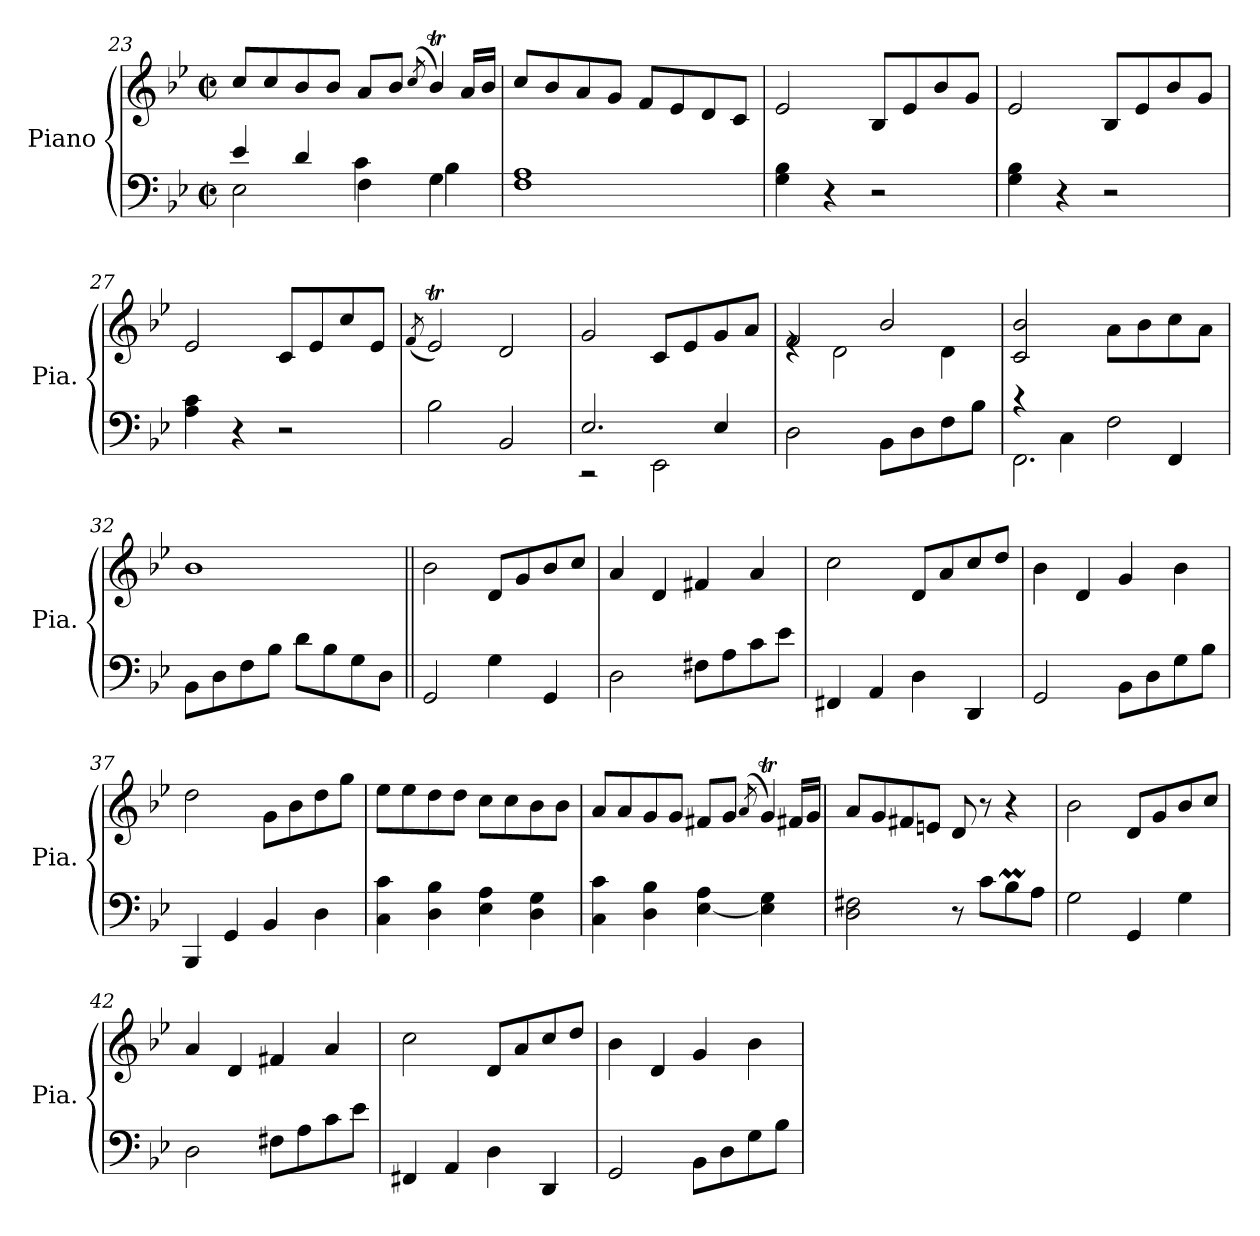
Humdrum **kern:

**kern	**kern
*part1	*part1
*staff2	*staff1
*I"Piano	*
*I'Pia.	*
!!LO:LB:g=z
*clefF4	*clefG2
*k[b-e-]	*k[b-e-]
*M2/2	*M2/2
*met(c|)	*met(c|)
=23	=23
*^	*^
*	*	*	*^
2E-\	4e-/	8cc/L	2.ryy	2..ryy
.	.	8cc/	.	.
.	4d/	8b-/	.	.
.	.	8b-/J	.	.
4F\	4c\	8a/L	.	.
.	.	8b-/J	.	.
.	.	(8qcc/	.	.
4G\	4B-\	4b-T/)	8ryy	.
.	.	.	8ryy	16a/LL
.	.	.	.	16b-/JJ
*v	*v	*	*	*
*	*v	*v	*v
=24	=24
1F 1A	8cc/L
.	8b-/
.	8a/
.	8g/J
.	8f/L
.	8e-/
.	8d/
.	8c/J
=25	=25
4G\ 4B-\	2e-/
4r	.
2r	8B-/L
.	8e-/
.	8b-/
.	8g/J
=26	=26
4G\ 4B-\	2e-/
4r	.
2r	8B-/L
.	8e-/
.	8b-/
.	8g/J
=27	=27
4A\ 4c\	2e-/
4r	.
2r	8c/L
.	8e-/
.	8cc/
.	8e-/J
=28	=28
.	(8qf/
2B-\	2e-T/)
2BB-/	2d/
!!LO:LB:g=z
=29	=29
*^	*
2.E-/	2r	2g/
.	2EE-\	8c/L
.	.	8e-/
4E-/	.	8g/
.	.	8a/J
*v	*v	*
=30	=30
*	*^
2D\	2f/	4re
.	.	2d\
8BB-\L	2b-/	.
8D\	.	.
8F\	.	4d\
8B-\J	.	.
*	*v	*v
=31	=31
*^	*
2.FF\	4rc	2c/ 2b-/
.	4C\	.
.	2F\	8a\L
.	.	8b-\
4FF/	.	8cc\
.	.	8a\J
*v	*v	*
=32	=32
8BB-\L	1b-
8D\	.
8F\	.
8B-\J	.
8d\L	.
8B-\	.
8G\	.
8D\J	.
!!LO:PB:g=z
=33||	=33||
2GG/	2b-\
4G\	8d/L
.	8g/
4GG/	8b-/
.	8cc/J
=34	=34
2D\	4a/
.	4d/
8F#X\L	4f#X/
8A\	.
8c\	4a/
8e-\J	.
=35	=35
4FF#X/	2cc\
4AA/	.
4D\	8d/L
.	8a/
4DD/	8cc/
.	8dd/J
=36	=36
2GG/	4b-\
.	4d/
8BB-\L	4g/
8D\	.
8G\	4b-\
8B-\J	.
=37	=37
4BBB-/	2dd\
4GG/	.
4BB-/	8g\L
.	8b-\
4D\	8dd\
.	8gg\J
=38	=38
4C\ 4c\	8ee-\L
.	8ee-\
4D\ 4B-\	8dd\
.	8dd\J
4E-\ 4A\	8cc\L
.	8cc\
4D\ 4G\	8b-\
.	8b-\J
!!LO:LB:g=z
=39	=39
*	*^
*	*	*^
4C\ 4c\	8a/L	2.ryy	2..ryy
.	8a/	.	.
4D\ 4B-\	8g/	.	.
.	8g/J	.	.
[4E-\ 4A\	8f#X/L	.	.
.	8g/J	.	.
.	(8qa/	.	.
4E-\] 4G\	4gT/)	8ryy	.
.	.	8ryy	16f#X/LL
.	.	.	16g/JJ
*	*v	*v	*v
=40	=40
2D\ 2F#X\	8a/L
.	8g/
.	8f#X/
.	8en/J
8r	8d/
8c\L	8r
8B-M\	4r
8A\J	.
=41	=41
2G\	2b-\
4GG/	8d/L
.	8g/
4G\	8b-/
.	8cc/J
=42	=42
2D\	4a/
.	4d/
8F#X\L	4f#X/
8A\	.
8c\	4a/
8e-\J	.
=43	=43
4FF#X/	2cc\
4AA/	.
4D\	8d/L
.	8a/
4DD/	8cc/
.	8dd/J
=44	=44
2GG/	4b-\
.	4d/
8BB-\L	4g/
8D\	.
8G\	4b-\
8B-\J	.
=	=
*-	*-
